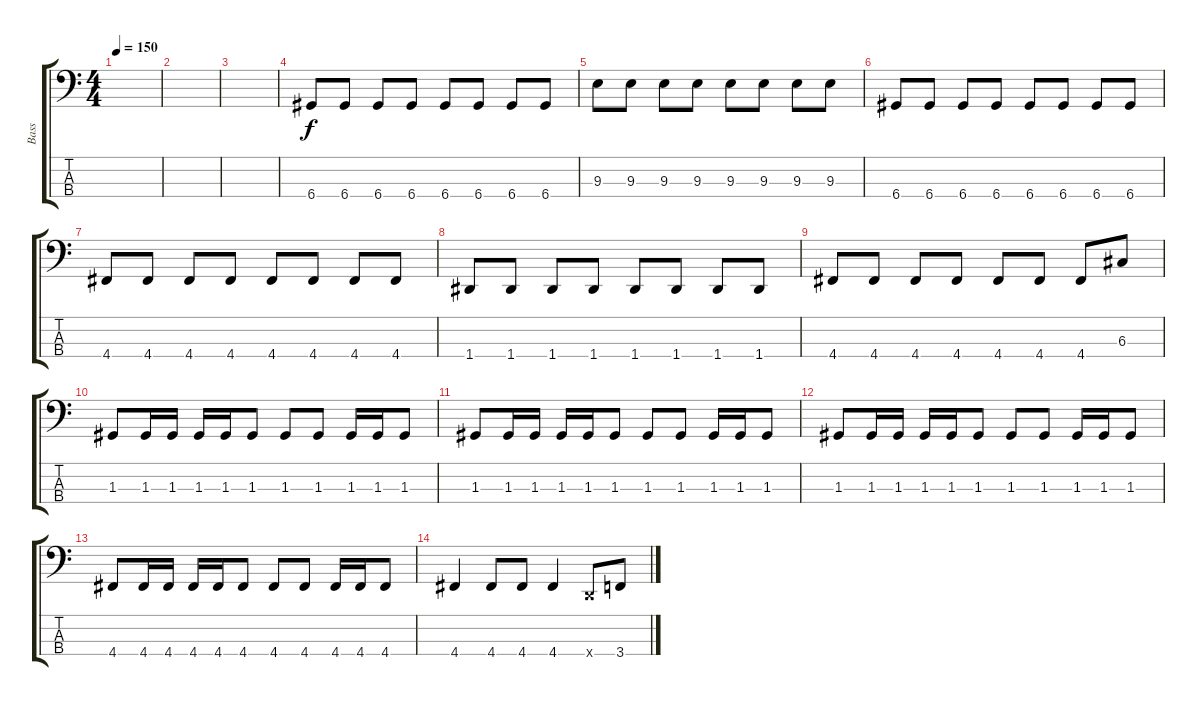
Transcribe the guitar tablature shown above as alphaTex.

\track ("Bass" "Bass") {instrument electricbassfinger}
\staff {score tabs}
\tuning (F2 C2 G1 D1) {hide}
\ts (4 4)
\tempo 150
\clef f4
\ks c
|
|
|
6.4.8 6.4.8 6.4.8 6.4.8 6.4.8 6.4.8 6.4.8 6.4.8 |
9.3.8 9.3.8 9.3.8 9.3.8 9.3.8 9.3.8 9.3.8 9.3.8 |
6.4.8 6.4.8 6.4.8 6.4.8 6.4.8 6.4.8 6.4.8 6.4.8 |
4.4.8 4.4.8 4.4.8 4.4.8 4.4.8 4.4.8 4.4.8 4.4.8 |
1.4.8 1.4.8 1.4.8 1.4.8 1.4.8 1.4.8 1.4.8 1.4.8 |
4.4.8 4.4.8 4.4.8 4.4.8 4.4.8 4.4.8 4.4.8 6.3.8 |
1.3.8 1.3.16 1.3.16 1.3.16 1.3.16 1.3.8 1.3.8 1.3.8 1.3.16 1.3.16 1.3.8 |
1.3.8 1.3.16 1.3.16 1.3.16 1.3.16 1.3.8 1.3.8 1.3.8 1.3.16 1.3.16 1.3.8 |
1.3.8 1.3.16 1.3.16 1.3.16 1.3.16 1.3.8 1.3.8 1.3.8 1.3.16 1.3.16 1.3.8 |
4.4.8 4.4.16 4.4.16 4.4.16 4.4.16 4.4.8 4.4.8 4.4.8 4.4.16 4.4.16 4.4.8 |
4.4.4 4.4.8 4.4.8 4.4.4 0.4{x}.8 3.4.8
